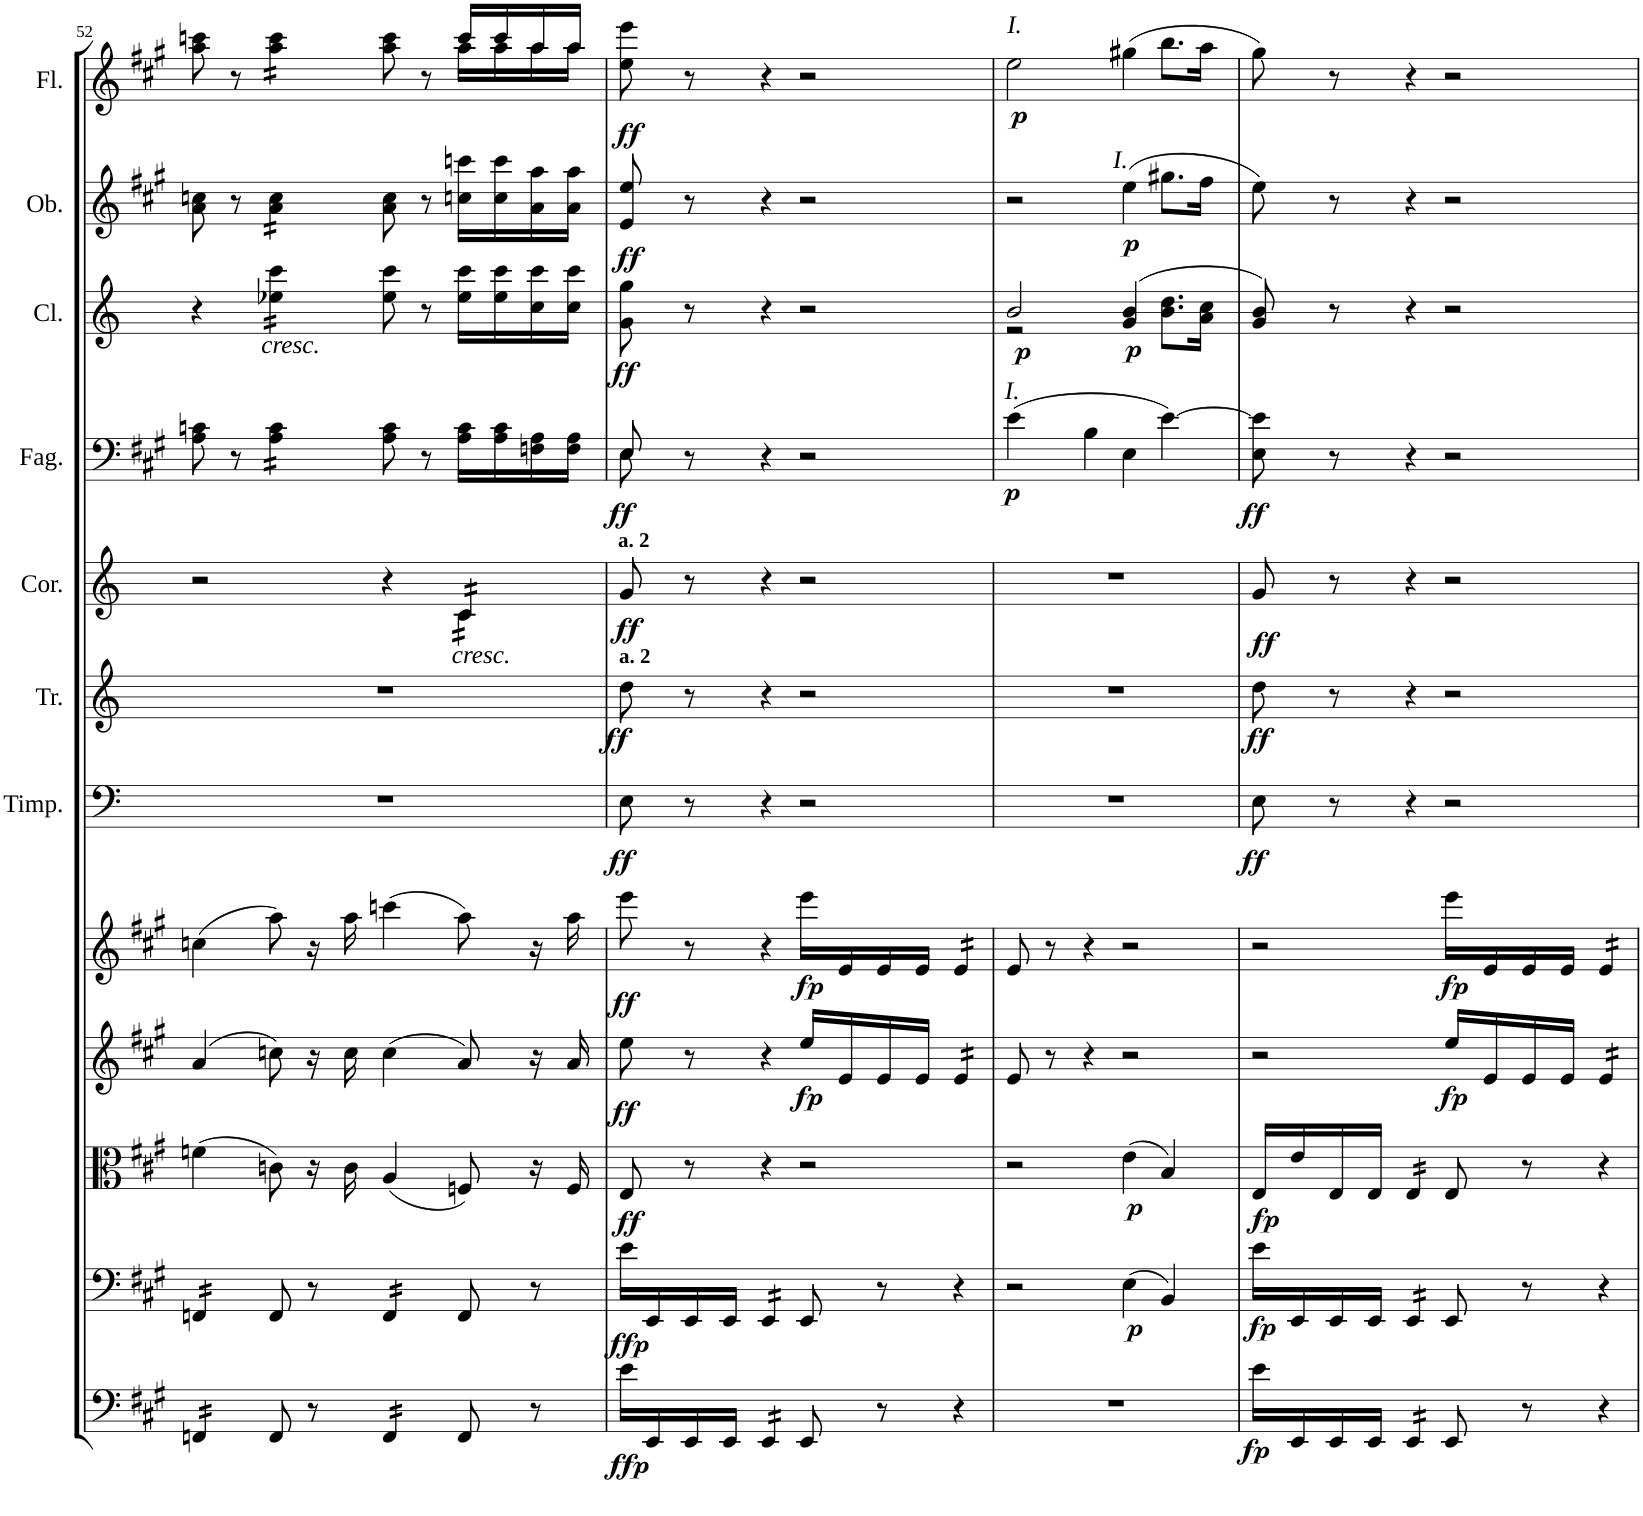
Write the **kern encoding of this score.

**kern	**dynam	**kern	**dynam	**kern	**dynam	**kern	**dynam	**kern	**dynam	**kern	**dynam	**kern	**dynam	**kern	**dynam	**kern	**dynam	**kern	**dynam	**kern	**dynam	**kern	**dynam
*part12	*part12	*part11	*part11	*part10	*part10	*part9	*part9	*part8	*part8	*part7	*part7	*part6	*part6	*part5	*part5	*part4	*part4	*part3	*part3	*part2	*part2	*part1	*part1
*staff12	*staff12	*staff11	*staff11	*staff10	*staff10	*staff9	*staff9	*staff8	*staff8	*staff7	*staff7	*staff6	*staff6	*staff5	*staff5	*staff4	*staff4	*staff3	*staff3	*staff2	*staff2	*staff1	*staff1
*I"Basso	*	*I"Violoncello	*	*I"Viola	*	*I"Violino II	*	*I"Violino I	*	*I"Timpani in A.E	*	*I"Trombe in D	*	*I"Corni in A	*	*I"Fagotti	*	*I"Clarinetti in A	*	*I"Oboi	*	*I"Flauti	*
*	*	*	*	*	*	*	*	*	*	*I'Timp.	*	*I'Tr.	*	*I'Cor.	*	*I'Fag.	*	*I'Cl.	*	*I'Ob.	*	*I'Fl.	*
!!LO:PB:g=z
*clefF4	*	*clefF4	*	*clefC3	*	*clefG2	*	*clefG2	*	*clefF4	*	*clefG2	*	*clefG2	*	*clefF4	*	*clefG2	*	*clefG2	*	*clefG2	*
*Trd7c12	*	*	*	*	*	*	*	*	*	*	*	*Trd-1c-2	*	*Trd2c3	*	*	*	*Trd2c3	*	*	*	*	*
*k[f#c#g#]	*	*k[f#c#g#]	*	*k[f#c#g#]	*	*k[f#c#g#]	*	*k[f#c#g#]	*	*k[f#c#g#]	*	*k[]	*	*k[]	*	*k[f#c#g#]	*	*k[]	*	*k[f#c#g#]	*	*k[f#c#g#]	*
*M4/4	*	*M4/4	*	*M4/4	*	*M4/4	*	*M4/4	*	*M4/4	*	*M4/4	*	*M4/4	*	*M4/4	*	*M4/4	*	*M4/4	*	*M4/4	*
*met(c)	*	*met(c)	*	*met(c)	*	*met(c)	*	*met(c)	*	*met(c)	*	*met(c)	*	*met(c)	*	*met(c)	*	*met(c)	*	*met(c)	*	*met(c)	*
=52	=52	=52	=52	=52	=52	=52	=52	=52	=52	=52	=52	=52	=52	=52	=52	=52	=52	=52	=52	=52	=52	=52	=52
*	*	*	*	*	*	*	*	*	*	*	*	*	*	*^	*	*	*	*	*	*	*	*^	*
*tremolo	*	*	*	*	*	*	*	*	*	*	*	*	*	*	*	*	*	*	*	*	*	*	*	*	*
*	*	*tremolo	*	*	*	*	*	*	*	*	*	*	*	*	*	*	*	*	*	*	*	*	*	*	*
16FFn/LL	.	16FFn/LL	.	(4fn\	.	(4a/	.	(4ccn\	.	1r	.	1r	.	2r	2.ryy	.	8A\ 8cn\	.	4r	.	8a\ 8ccn\	.	8aa\ 8cccn\	2.ryy	.
16FFn/	.	16FFn/	.	.	.	.	.	.	.	.	.	.	.	.	.	.	.	.	.	.	.	.	.	.	.
16FFn/	.	16FFn/	.	.	.	.	.	.	.	.	.	.	.	.	.	.	8r	.	.	.	8r	.	8r	.	.
16FFn/JJ	.	16FFn/JJ	.	.	.	.	.	.	.	.	.	.	.	.	.	.	.	.	.	.	.	.	.	.	.
*	*	*Xtremolo	*	*	*	*	*	*	*	*	*	*	*	*	*	*	*	*	*	*	*	*	*	*	*
*Xtremolo	*	*	*	*	*	*	*	*	*	*	*	*	*	*	*	*	*	*	*	*	*	*	*	*	*
!	!	!	!	!	!	!	!	!	!	!	!	!	!	!	!	!	!	!	!LO:TX:b:i:t=cresc.	!	!	!	!	!	!
*	*	*	*	*	*	*	*	*	*	*	*	*	*	*	*	*	*tremolo	*	*	*	*	*	*	*	*
*	*	*	*	*	*	*	*	*	*	*	*	*	*	*	*	*	*	*	*tremolo	*	*	*	*	*	*
*	*	*	*	*	*	*	*	*	*	*	*	*	*	*	*	*	*	*	*	*	*tremolo	*	*	*	*
*	*	*	*	*	*	*	*	*	*	*	*	*	*	*	*	*	*	*	*	*	*	*	*tremolo	*	*
8FF/	.	8FF/	.	8cn\)	.	8ccn\)	.	8aa\)	.	.	.	.	.	.	.	.	16A\ 16c\LL	.	16ee-X\ 16ccc\LL	.	16a\ 16cc\LL	.	16aa\ 16ccc\LL	.	.
.	.	.	.	.	.	.	.	.	.	.	.	.	.	.	.	.	16A\ 16c\	.	16ee-X\ 16ccc\	.	16a\ 16cc\	.	16aa\ 16ccc\	.	.
8r	.	8r	.	16r	.	16r	.	16r	.	.	.	.	.	.	.	.	16A\ 16c\	.	16ee-X\ 16ccc\	.	16a\ 16cc\	.	16aa\ 16ccc\	.	.
.	.	.	.	16c\	.	16cc\	.	16aa\	.	.	.	.	.	.	.	.	16A\ 16c\JJ	.	16ee-X\ 16ccc\JJ	.	16a\ 16cc\JJ	.	16aa\ 16ccc\JJ	.	.
*	*	*	*	*	*	*	*	*	*	*	*	*	*	*	*	*	*	*	*	*	*	*	*Xtremolo	*	*
*	*	*	*	*	*	*	*	*	*	*	*	*	*	*	*	*	*	*	*	*	*Xtremolo	*	*	*	*
*	*	*	*	*	*	*	*	*	*	*	*	*	*	*	*	*	*	*	*Xtremolo	*	*	*	*	*	*
*	*	*	*	*	*	*	*	*	*	*	*	*	*	*	*	*	*Xtremolo	*	*	*	*	*	*	*	*
*tremolo	*	*	*	*	*	*	*	*	*	*	*	*	*	*	*	*	*	*	*	*	*	*	*	*	*
*	*	*tremolo	*	*	*	*	*	*	*	*	*	*	*	*	*	*	*	*	*	*	*	*	*	*	*
16FF/LL	.	16FF/LL	.	(4A/	.	(4cc\	.	(4cccn\	.	.	.	.	.	4r	.	.	8A\ 8c\	.	8ee-\ 8ccc\	.	8a\ 8cc\	.	8aa\ 8ccc\	.	.
16FF/	.	16FF/	.	.	.	.	.	.	.	.	.	.	.	.	.	.	.	.	.	.	.	.	.	.	.
16FF/	.	16FF/	.	.	.	.	.	.	.	.	.	.	.	.	.	.	8r	.	8r	.	8r	.	8r	.	.
16FF/JJ	.	16FF/JJ	.	.	.	.	.	.	.	.	.	.	.	.	.	.	.	.	.	.	.	.	.	.	.
*	*	*Xtremolo	*	*	*	*	*	*	*	*	*	*	*	*	*	*	*	*	*	*	*	*	*	*	*
*Xtremolo	*	*	*	*	*	*	*	*	*	*	*	*	*	*	*	*	*	*	*	*	*	*	*	*	*
!	!	!	!	!	!	!	!	!	!	!	!	!	!	!LO:TX:b:i:t=cresc.	!	!	!	!	!	!	!	!	!	!	!
*	*	*	*	*	*	*	*	*	*	*	*	*	*	*tremolo	*	*	*	*	*	*	*	*	*	*	*
8FF/	.	8FF/	.	8Fn/)	.	8a/)	.	8aa\)	.	.	.	.	.	16c/LL	16c\LL	.	16A\ 16c\LL	.	16ee-\ 16ccc\LL	.	16ccn\ 16cccn\LL	.	16ccc/LL	16aa\LL	.
.	.	.	.	.	.	.	.	.	.	.	.	.	.	16c/	16c\	.	16A\ 16c\	.	16ee-\ 16ccc\	.	16cc\ 16ccc\	.	16ccc/	16aa\	.
8r	.	8r	.	16r	.	16r	.	16r	.	.	.	.	.	16c/	16c\	.	16Fn\ 16A\	.	16cc\ 16ccc\	.	16a\ 16aa\	.	16aa/	16aa\	.
.	.	.	.	16F/	.	16a/	.	16aa\	.	.	.	.	.	16c/JJ	16c\JJ	.	16F\ 16A\JJ	.	16cc\ 16ccc\JJ	.	16a\ 16aa\JJ	.	16aa/JJ	16aa\JJ	.
*	*	*	*	*	*	*	*	*	*	*	*	*	*	*Xtremolo	*	*	*	*	*	*	*	*	*	*	*
*	*	*	*	*	*	*	*	*	*	*	*	*	*	*v	*v	*	*	*	*	*	*	*	*	*	*
=53	=53	=53	=53	=53	=53	=53	=53	=53	=53	=53	=53	=53	=53	=53	=53	=53	=53	=53	=53	=53	=53	=53	=53	=53
*	*	*	*	*	*	*	*	*	*	*	*	*	*	*	*	*^	*	*	*	*	*	*	*	*
!	!	!	!	!	!	!	!	!	!	!	!	!	!	!LO:TX:a:B:t=a. 2	!	!	!	!	!	!	!	!	!	!	!
!	!	!	!	!	!	!	!	!	!	!	!	!LO:TX:a:B:t=a. 2	!	!	!	!	!	!	!	!	!	!	!	!	!
!	!LO:DY:b	!	!LO:DY:b	!	!LO:DY:b	!	!LO:DY:b	!	!LO:DY:b	!	!LO:DY:b	!	!LO:DY:b	!	!LO:DY:b	!	!	!LO:DY:b	!	!LO:DY:b	!	!LO:DY:b	!	!	!LO:DY:b
*	*	*	*	*	*	*	*	*	*	*	*	*	*	*	*	*	*	*	*	*	*	*	*v	*v	*
16e\LL	other-dynamics	16e\LL	other-dynamics	8E/	ff	8ee\	ff	8eee\	ff	8E\	ff	8dd\	ff	8g/	ff	8E/	8E\	ff	8g\ 8gg\	ff	8e/ 8ee/	ff	8ee\ 8eee\	ff
16EE/	.	16EE/	.	.	.	.	.	.	.	.	.	.	.	.	.	.	.	.	.	.	.	.	.	.
16EE/	.	16EE/	.	8r	.	8r	.	8r	.	8r	.	8r	.	8r	.	8r	2..ryy	.	8r	.	8r	.	8r	.
16EE/JJ	.	16EE/JJ	.	.	.	.	.	.	.	.	.	.	.	.	.	.	.	.	.	.	.	.	.	.
*tremolo	*	*	*	*	*	*	*	*	*	*	*	*	*	*	*	*	*	*	*	*	*	*	*	*
*	*	*tremolo	*	*	*	*	*	*	*	*	*	*	*	*	*	*	*	*	*	*	*	*	*	*
16EE/LL	.	16EE/LL	.	4r	.	4r	.	4r	.	4r	.	4r	.	4r	.	4r	.	.	4r	.	4r	.	4r	.
16EE/	.	16EE/	.	.	.	.	.	.	.	.	.	.	.	.	.	.	.	.	.	.	.	.	.	.
16EE/	.	16EE/	.	.	.	.	.	.	.	.	.	.	.	.	.	.	.	.	.	.	.	.	.	.
16EE/JJ	.	16EE/JJ	.	.	.	.	.	.	.	.	.	.	.	.	.	.	.	.	.	.	.	.	.	.
*	*	*Xtremolo	*	*	*	*	*	*	*	*	*	*	*	*	*	*	*	*	*	*	*	*	*	*
*Xtremolo	*	*	*	*	*	*	*	*	*	*	*	*	*	*	*	*	*	*	*	*	*	*	*	*
!	!	!	!	!	!	!	!LO:DY:b	!	!LO:DY:b	!	!	!	!	!	!	!	!	!	!	!	!	!	!	!
8EE/	.	8EE/	.	2r	.	16ee/LL	fp	16eee\LL	fp	2r	.	2r	.	2r	.	2r	.	.	2r	.	2r	.	2r	.
.	.	.	.	.	.	16e/	.	16e/	.	.	.	.	.	.	.	.	.	.	.	.	.	.	.	.
8r	.	8r	.	.	.	16e/	.	16e/	.	.	.	.	.	.	.	.	.	.	.	.	.	.	.	.
.	.	.	.	.	.	16e/JJ	.	16e/JJ	.	.	.	.	.	.	.	.	.	.	.	.	.	.	.	.
*	*	*	*	*	*	*tremolo	*	*	*	*	*	*	*	*	*	*	*	*	*	*	*	*	*	*
*	*	*	*	*	*	*	*	*tremolo	*	*	*	*	*	*	*	*	*	*	*	*	*	*	*	*
4r	.	4r	.	.	.	16e/LL	.	16e/LL	.	.	.	.	.	.	.	.	.	.	.	.	.	.	.	.
.	.	.	.	.	.	16e/	.	16e/	.	.	.	.	.	.	.	.	.	.	.	.	.	.	.	.
.	.	.	.	.	.	16e/	.	16e/	.	.	.	.	.	.	.	.	.	.	.	.	.	.	.	.
.	.	.	.	.	.	16e/JJ	.	16e/JJ	.	.	.	.	.	.	.	.	.	.	.	.	.	.	.	.
*	*	*	*	*	*	*	*	*Xtremolo	*	*	*	*	*	*	*	*	*	*	*	*	*	*	*	*
*	*	*	*	*	*	*Xtremolo	*	*	*	*	*	*	*	*	*	*	*	*	*	*	*	*	*	*
*	*	*	*	*	*	*	*	*	*	*	*	*	*	*	*	*v	*v	*	*	*	*	*	*	*
=54	=54	=54	=54	=54	=54	=54	=54	=54	=54	=54	=54	=54	=54	=54	=54	=54	=54	=54	=54	=54	=54	=54	=54
*	*	*	*	*	*	*	*	*	*	*	*	*	*	*	*	*	*	*^	*	*	*	*	*
!	!	!	!	!	!	!	!	!	!	!	!	!	!	!	!	!	!	!	!	!	!	!	!LO:TX:a:i:t=I.	!
!	!	!	!	!	!	!	!	!	!	!	!	!	!	!	!	!LO:TX:a:i:t=I.	!	!	!	!	!	!	!	!
!	!	!	!	!	!	!	!	!	!	!	!	!	!	!	!	!	!LO:DY:b	!	!	!LO:DY:b	!	!	!	!LO:DY:b
1r	.	2r	.	2r	.	8e/	.	8e/	.	1r	.	1r	.	1r	.	(4e\	p	2b/	2r	p	2r	.	2ee\	p
.	.	.	.	.	.	8r	.	8r	.	.	.	.	.	.	.	.	.	.	.	.	.	.	.	.
.	.	.	.	.	.	4r	.	4r	.	.	.	.	.	.	.	4B\	.	.	.	.	.	.	.	.
!	!	!	!	!	!	!	!	!	!	!	!	!	!	!	!	!	!	!	!	!	!LO:TX:a:i:t=I.	!	!	!
!	!	!	!LO:DY:b	!	!LO:DY:b	!	!	!	!	!	!	!	!	!	!	!	!	!	!	!LO:DY:b	!	!LO:DY:b	!	!
.	.	(4E\	p	(4e\	p	2r	.	2r	.	.	.	.	.	.	.	4E\	.	(4g/ 4b/	2ryy	p	(4ee\	p	(4gg#X\	.
.	.	4BB/)	.	4B/)	.	.	.	.	.	.	.	.	.	.	.	[4e\)	.	8.b\ 8.dd\L	.	.	8.gg#X\L	.	8.bb\L	.
.	.	.	.	.	.	.	.	.	.	.	.	.	.	.	.	.	.	16a\ 16cc\Jk	.	.	16ff#\Jk	.	16aa\Jk	.
*	*	*	*	*	*	*	*	*	*	*	*	*	*	*	*	*	*	*v	*v	*	*	*	*	*
=55	=55	=55	=55	=55	=55	=55	=55	=55	=55	=55	=55	=55	=55	=55	=55	=55	=55	=55	=55	=55	=55	=55	=55
!	!LO:DY:b	!	!LO:DY:b	!	!LO:DY:b	!	!	!	!	!	!LO:DY:b	!	!LO:DY:b	!	!LO:DY:b	!	!LO:DY:b	!	!	!	!	!	!
16e\LL	fp	16e\LL	fp	16E/LL	fp	2r	.	2r	.	8E\	ff	8dd\	ff	8g/	ff	8E\ 8e\]	ff	8g/ 8b/)	.	8ee\)	.	8gg#\)	.
16EE/	.	16EE/	.	16e/	.	.	.	.	.	.	.	.	.	.	.	.	.	.	.	.	.	.	.
16EE/	.	16EE/	.	16E/	.	.	.	.	.	8r	.	8r	.	8r	.	8r	.	8r	.	8r	.	8r	.
16EE/JJ	.	16EE/JJ	.	16E/JJ	.	.	.	.	.	.	.	.	.	.	.	.	.	.	.	.	.	.	.
*tremolo	*	*	*	*	*	*	*	*	*	*	*	*	*	*	*	*	*	*	*	*	*	*	*
*	*	*tremolo	*	*	*	*	*	*	*	*	*	*	*	*	*	*	*	*	*	*	*	*	*
*	*	*	*	*tremolo	*	*	*	*	*	*	*	*	*	*	*	*	*	*	*	*	*	*	*
16EE/LL	.	16EE/LL	.	16E/LL	.	.	.	.	.	4r	.	4r	.	4r	.	4r	.	4r	.	4r	.	4r	.
16EE/	.	16EE/	.	16E/	.	.	.	.	.	.	.	.	.	.	.	.	.	.	.	.	.	.	.
16EE/	.	16EE/	.	16E/	.	.	.	.	.	.	.	.	.	.	.	.	.	.	.	.	.	.	.
16EE/JJ	.	16EE/JJ	.	16E/JJ	.	.	.	.	.	.	.	.	.	.	.	.	.	.	.	.	.	.	.
*	*	*	*	*Xtremolo	*	*	*	*	*	*	*	*	*	*	*	*	*	*	*	*	*	*	*
*	*	*Xtremolo	*	*	*	*	*	*	*	*	*	*	*	*	*	*	*	*	*	*	*	*	*
*Xtremolo	*	*	*	*	*	*	*	*	*	*	*	*	*	*	*	*	*	*	*	*	*	*	*
!	!	!	!	!	!	!	!LO:DY:b	!	!LO:DY:b	!	!	!	!	!	!	!	!	!	!	!	!	!	!
8EE/	.	8EE/	.	8E/	.	16ee/LL	fp	16eee\LL	fp	2r	.	2r	.	2r	.	2r	.	2r	.	2r	.	2r	.
.	.	.	.	.	.	16e/	.	16e/	.	.	.	.	.	.	.	.	.	.	.	.	.	.	.
8r	.	8r	.	8r	.	16e/	.	16e/	.	.	.	.	.	.	.	.	.	.	.	.	.	.	.
.	.	.	.	.	.	16e/JJ	.	16e/JJ	.	.	.	.	.	.	.	.	.	.	.	.	.	.	.
*	*	*	*	*	*	*tremolo	*	*	*	*	*	*	*	*	*	*	*	*	*	*	*	*	*
*	*	*	*	*	*	*	*	*tremolo	*	*	*	*	*	*	*	*	*	*	*	*	*	*	*
4r	.	4r	.	4r	.	16e/LL	.	16e/LL	.	.	.	.	.	.	.	.	.	.	.	.	.	.	.
.	.	.	.	.	.	16e/	.	16e/	.	.	.	.	.	.	.	.	.	.	.	.	.	.	.
.	.	.	.	.	.	16e/	.	16e/	.	.	.	.	.	.	.	.	.	.	.	.	.	.	.
.	.	.	.	.	.	16e/JJ	.	16e/JJ	.	.	.	.	.	.	.	.	.	.	.	.	.	.	.
*	*	*	*	*	*	*	*	*Xtremolo	*	*	*	*	*	*	*	*	*	*	*	*	*	*	*
*	*	*	*	*	*	*Xtremolo	*	*	*	*	*	*	*	*	*	*	*	*	*	*	*	*	*
=	=	=	=	=	=	=	=	=	=	=	=	=	=	=	=	=	=	=	=	=	=	=	=
*-	*-	*-	*-	*-	*-	*-	*-	*-	*-	*-	*-	*-	*-	*-	*-	*-	*-	*-	*-	*-	*-	*-	*-
